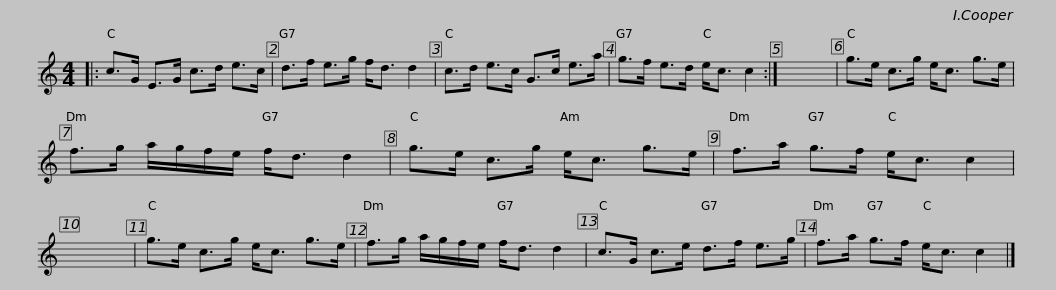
X:1
L:1/8
M:4/4
I:linebreak $
K:C
V:1 treble
V:1
|: c>G E>G c>d e>c | d>f e>g f<d d2 | c>d e>c G>c e>a | g>f e>d e<c c2 :| x8 |$ %5
 g>e c>g e<c g>e | f>g a/g/f/e/ f<d d2 | g>e c>g e<c g>e | f>a g>f e<c c2 | x8 |$ %10
 g>e c>g e<c g>e | f>g a/g/f/e/ f<d d2 | c>G c>e d>f e>g | f>a g>f e<c c2 |] %14
